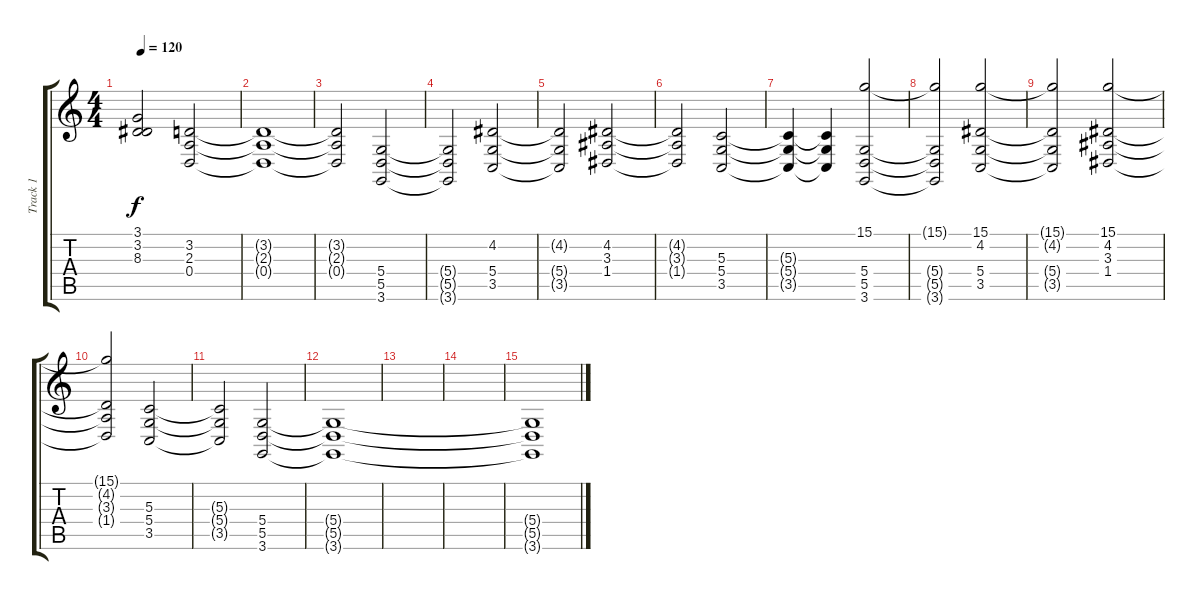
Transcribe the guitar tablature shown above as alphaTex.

\track ("Track 1" "Track 1") {instrument stringensemble1}
\staff {score tabs}
\tuning (E4 B3 G3 D3 A2 E2) {hide}
\ts (4 4)
\tempo 120
\clef g2
\ks c
(3.1{t} 3.2{t} 8.3{t}).2{dy f} (3.2 2.3 0.4).2 |
(3.2{t} 2.3{t} 0.4{t}).1 |
(3.2{t} 2.3{t} 0.4{t}).2 (5.4 5.5 3.6).2 |
(5.4{t} 5.5{t} 3.6{t}).2 (4.2 5.4 3.5).2 |
(4.2{t} 5.4{t} 3.5{t}).2 (4.2 3.3 1.4).2 |
(4.2{t} 3.3{t} 1.4{t}).2 (5.3 5.4 3.5).2 |
(5.3{t} 5.4{t} 3.5{t}).4 (5.3{t} 5.4{t} 3.5{t}).4 (15.1 5.4 5.5 3.6).2 |
(15.1{t} 5.4{t} 5.5{t} 3.6{t}).2 (15.1 4.2 5.4 3.5).2 |
(15.1{t} 4.2{t} 5.4{t} 3.5{t}).2 (15.1 4.2 3.3 1.4).2 |
(15.1{t} 4.2{t} 3.3{t} 1.4{t}).2 (5.3 5.4 3.5).2 |
(5.3{t} 5.4{t} 3.5{t}).2 (5.4 5.5 3.6).2 |
(5.4{t} 5.5{t} 3.6{t}).1 |
|
|
(5.4{t} 5.5{t} 3.6{t}).1
